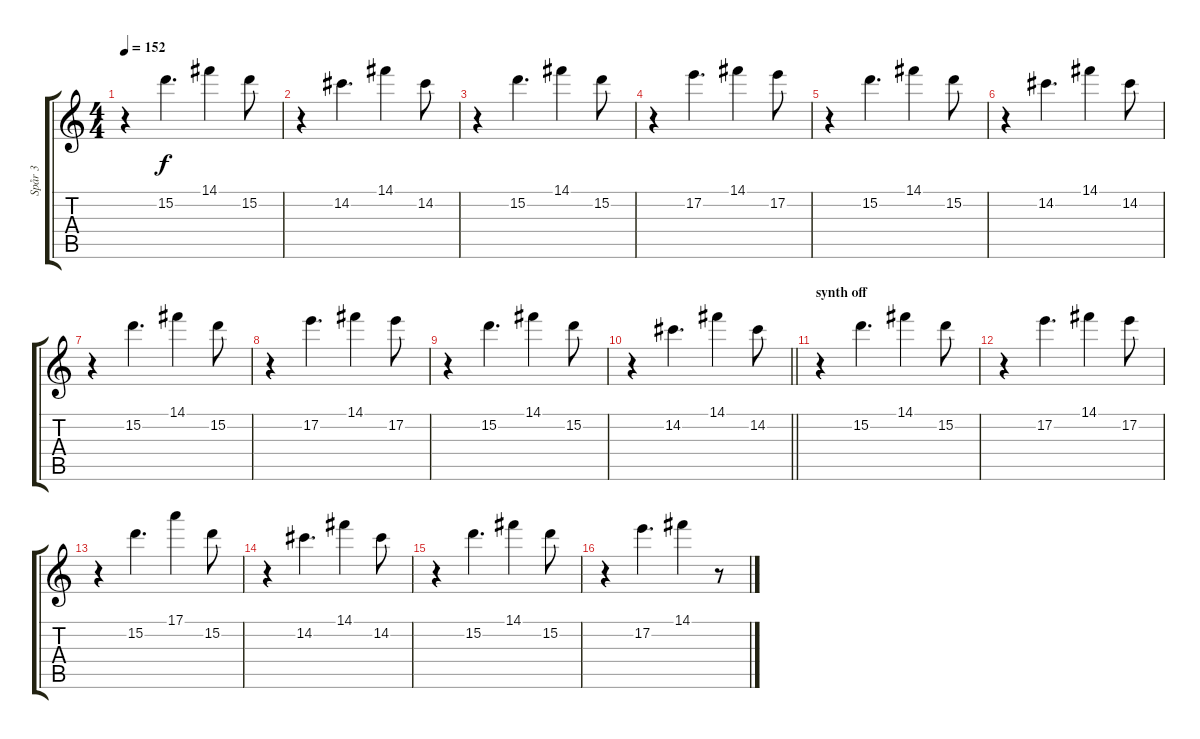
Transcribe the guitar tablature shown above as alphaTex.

\track ("Spår 3" "Spår 3") {instrument electricguitarjazz}
\staff {score tabs}
\tuning (E4 B3 G3 D3 A2 E2) {hide}
\ts (4 4)
\tempo 152
\clef g2
\ks c
r.4{dy f} 15.2.4{d} 14.1.4 15.2.8 |
r.4 14.2.4{d} 14.1.4 14.2.8 |
r.4 15.2.4{d} 14.1.4 15.2.8 |
r.4 17.2.4{d} 14.1.4 17.2.8 |
r.4 15.2.4{d} 14.1.4 15.2.8 |
r.4 14.2.4{d} 14.1.4 14.2.8 |
r.4 15.2.4{d} 14.1.4 15.2.8 |
r.4 17.2.4{d} 14.1.4 17.2.8 |
r.4 15.2.4{d} 14.1.4 15.2.8 |
\barLineRight lightlight
r.4 14.2.4{d} 14.1.4 14.2.8 |
\section ("" "synth off")
r.4 15.2.4{d} 14.1.4 15.2.8 |
r.4 17.2.4{d} 14.1.4 17.2.8 |
r.4 15.2.4{d} 17.1.4 15.2.8 |
r.4 14.2.4{d} 14.1.4 14.2.8 |
r.4 15.2.4{d} 14.1.4 15.2.8 |
r.4 17.2.4{d} 14.1.4 r.8
